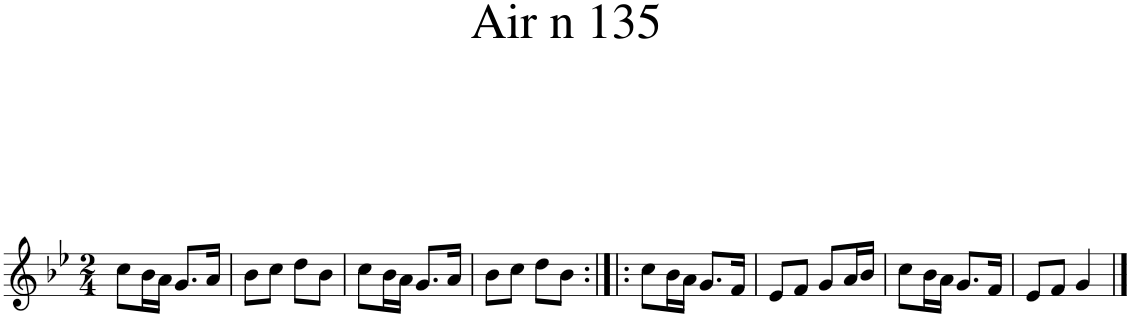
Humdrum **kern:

**kern
*part1
*staff1
*I"Piano
*I'Pno.
*clefG2
*k[b-e-]
*M2/4
=1
8cc\L
16b-\L
16a\JJ
8.g/L
16a/Jk
=2
8b-\L
8cc\J
8dd\L
8b-\J
=3
8cc\L
16b-\L
16a\JJ
8.g/L
16a/Jk
=4
8b-\L
8cc\J
8dd\L
8b-\J
=5:|!|:
8cc\L
16b-\L
16a\JJ
8.g/L
16f/Jk
=6
8e-/L
8f/J
8g/L
16a/L
16b-/JJ
=7
8cc\L
16b-\L
16a\JJ
8.g/L
16f/Jk
=8
8e-/L
8f/J
4g/
==
*-
